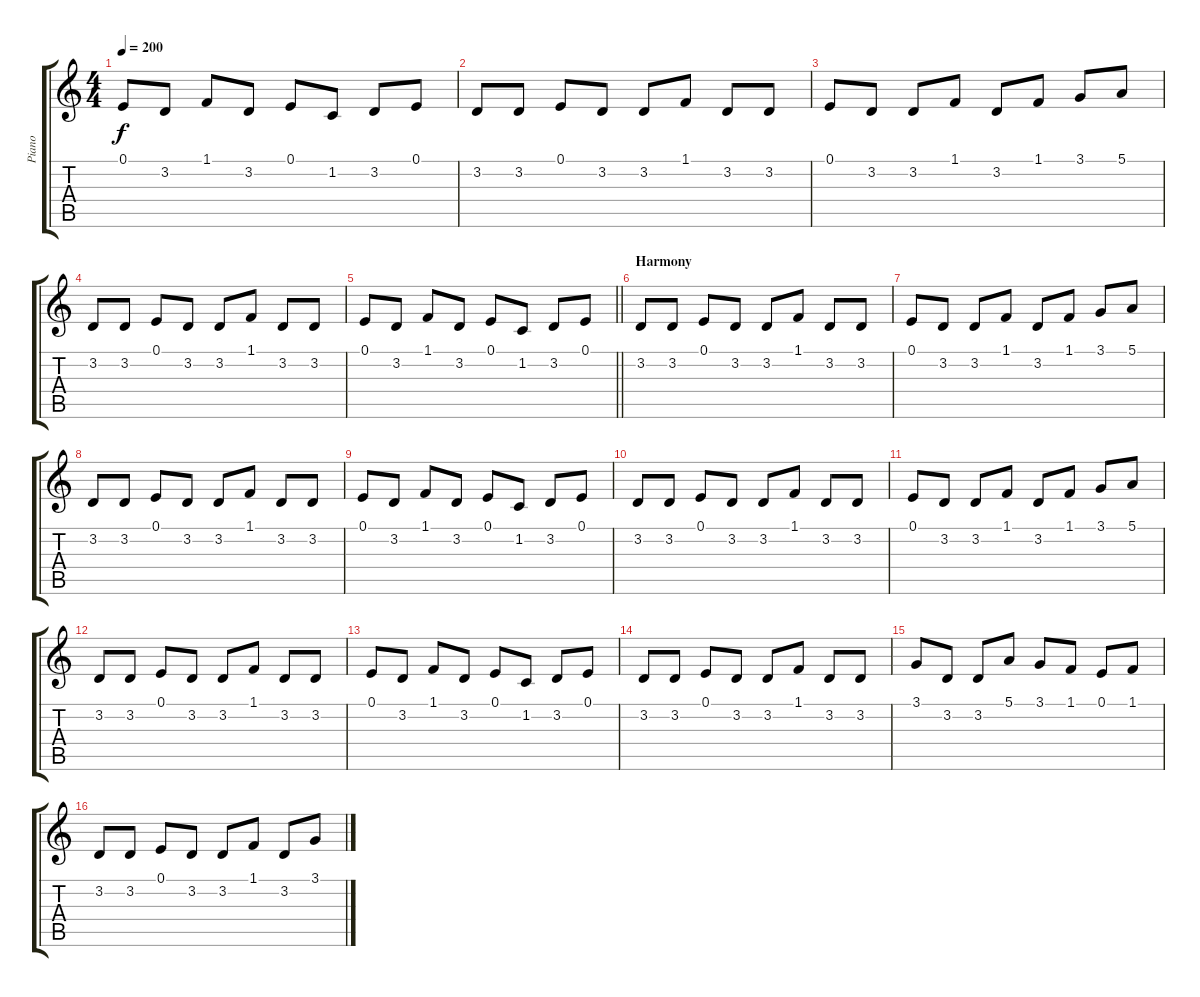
\track ("Piano" "Piano") {instrument acousticgrandpiano}
\staff {score tabs}
\tuning (E4 B3 Ab3 E3 B2 E2) {hide}
\ts (4 4)
\tempo 200
\clef g2
\ks c
0.1.8{dy f} 3.2.8 1.1.8 3.2.8 0.1.8 1.2.8 3.2.8 0.1.8 |
3.2.8 3.2.8 0.1.8 3.2.8 3.2.8 1.1.8 3.2.8 3.2.8 |
0.1.8 3.2.8 3.2.8 1.1.8 3.2.8 1.1.8 3.1.8 5.1.8 |
3.2.8 3.2.8 0.1.8 3.2.8 3.2.8 1.1.8 3.2.8 3.2.8 |
\barLineRight lightlight
0.1.8 3.2.8 1.1.8 3.2.8 0.1.8 1.2.8 3.2.8 0.1.8 |
\section ("" "Harmony")
3.2.8 3.2.8 0.1.8 3.2.8 3.2.8 1.1.8 3.2.8 3.2.8 |
0.1.8 3.2.8 3.2.8 1.1.8 3.2.8 1.1.8 3.1.8 5.1.8 |
3.2.8 3.2.8 0.1.8 3.2.8 3.2.8 1.1.8 3.2.8 3.2.8 |
0.1.8 3.2.8 1.1.8 3.2.8 0.1.8 1.2.8 3.2.8 0.1.8 |
3.2.8 3.2.8 0.1.8 3.2.8 3.2.8 1.1.8 3.2.8 3.2.8 |
0.1.8 3.2.8 3.2.8 1.1.8 3.2.8 1.1.8 3.1.8 5.1.8 |
3.2.8 3.2.8 0.1.8 3.2.8 3.2.8 1.1.8 3.2.8 3.2.8 |
0.1.8 3.2.8 1.1.8 3.2.8 0.1.8 1.2.8 3.2.8 0.1.8 |
3.2.8 3.2.8 0.1.8 3.2.8 3.2.8 1.1.8 3.2.8 3.2.8 |
3.1.8 3.2.8 3.2.8 5.1.8 3.1.8 1.1.8 0.1.8 1.1.8 |
3.2.8 3.2.8 0.1.8 3.2.8 3.2.8 1.1.8 3.2.8 3.1.8
